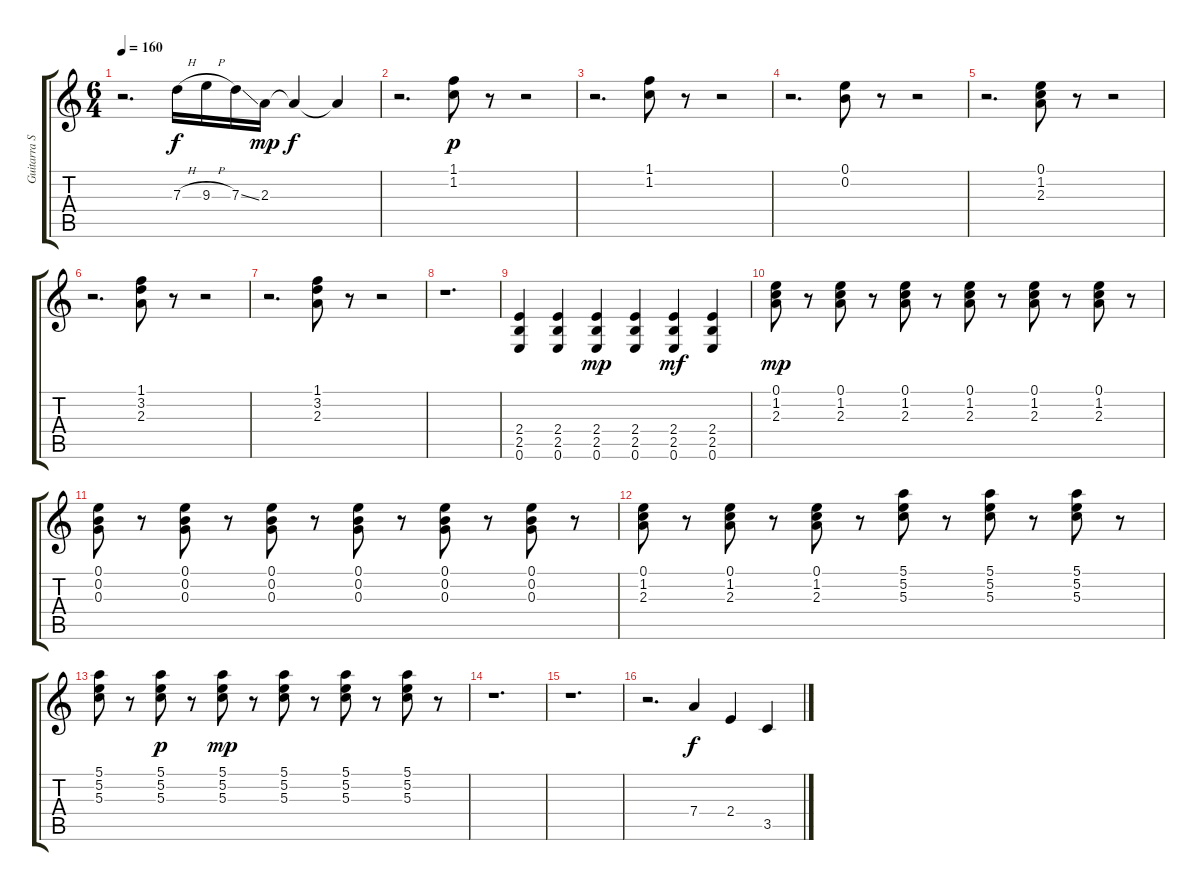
\track ("Guitarra Solo" "Guitarra S") {instrument overdrivenguitar}
\staff {score tabs}
\tuning (E4 B3 G3 D3 A2 E2) {hide}
\ts (6 4)
\tempo 160
\clef g2
\ks c
r.2{d dy p} 7.3{h}.16{dy f} 9.3{h}.16 7.3{ss}.16 2.3.16{dy mp} 2.3{t}.4{dy f} 2.3{t}.4 |
r.2{d} (1.1 1.2).8{dy p} r.8 r.2 |
r.2{d} (1.1 1.2).8 r.8 r.2 |
r.2{d} (0.1 0.2).8 r.8 r.2 |
r.2{d} (0.1 1.2 2.3).8 r.8 r.2 |
r.2{d} (1.1 3.2 2.3).8 r.8 r.2 |
r.2{d} (1.1 3.2 2.3).8 r.8 r.2 |
r.1{d} |
(2.4 2.5 0.6).4 (2.4 2.5 0.6).4 (2.4 2.5 0.6).4{dy mp} (2.4 2.5 0.6).4 (2.4 2.5 0.6).4{dy mf} (2.4 2.5 0.6).4 |
(0.1 1.2 2.3).8{dy mp volume 13} r.8 (0.1 1.2 2.3).8 r.8 (0.1 1.2 2.3).8 r.8 (0.1 1.2 2.3).8 r.8 (0.1 1.2 2.3).8 r.8 (0.1 1.2 2.3).8 r.8 |
(0.1 0.2 0.3).8 r.8 (0.1 0.2 0.3).8 r.8 (0.1 0.2 0.3).8 r.8 (0.1 0.2 0.3).8 r.8 (0.1 0.2 0.3).8 r.8 (0.1 0.2 0.3).8 r.8 |
(0.1 1.2 2.3).8 r.8 (0.1 1.2 2.3).8 r.8 (0.1 1.2 2.3).8 r.8 (5.1 5.2 5.3).8 r.8 (5.1 5.2 5.3).8 r.8 (5.1 5.2 5.3).8 r.8 |
(5.1 5.2 5.3).8 r.8 (5.1 5.2 5.3).8{dy p} r.8 (5.1 5.2 5.3).8{dy mp} r.8 (5.1 5.2 5.3).8 r.8 (5.1 5.2 5.3).8 r.8 (5.1 5.2 5.3).8 r.8 |
r.1{d} |
r.1{d} |
r.2{d volume 16} 7.4.4{dy f} 2.4.4 3.5.4
